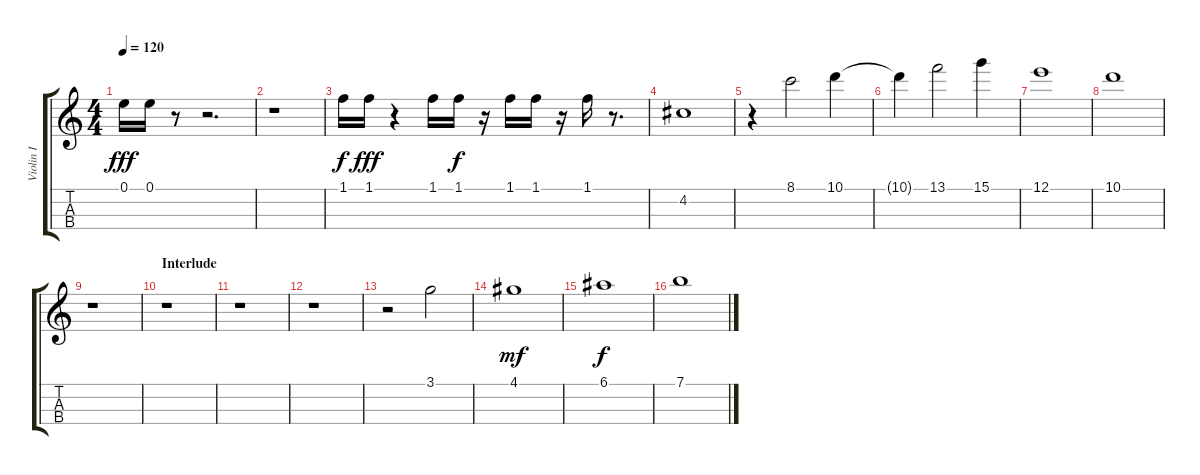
\track ("Violin I" "Violin I") {instrument violin}
\staff {score tabs}
\tuning (E5 A4 D4 G3) {hide}
\ts (4 4)
\tempo 120
\clef g2
\ks c
0.1.16{dy fff} 0.1.16 r.8 r.2{d} |
r.1 |
1.1.16{dy f} 1.1.16{dy fff} r.4{volume 0} 1.1.16{volume 12} 1.1.16{dy f} r.16{volume 0} 1.1.16{volume 12} 1.1.16 r.16{volume 0} 1.1.16{volume 12} r.8{d volume 0} |
4.2.1{volume 12} |
r.4{volume 12} 8.1.2 10.1.4 |
10.1{t}.4 13.1.2 15.1.4 |
12.1.1 |
10.1.1 |
r.1 |
\section ("" "Interlude")
r.1 |
r.1 |
r.1 |
r.2 3.1.2 |
4.1.1{dy mf} |
6.1.1{dy f} |
7.1.1
